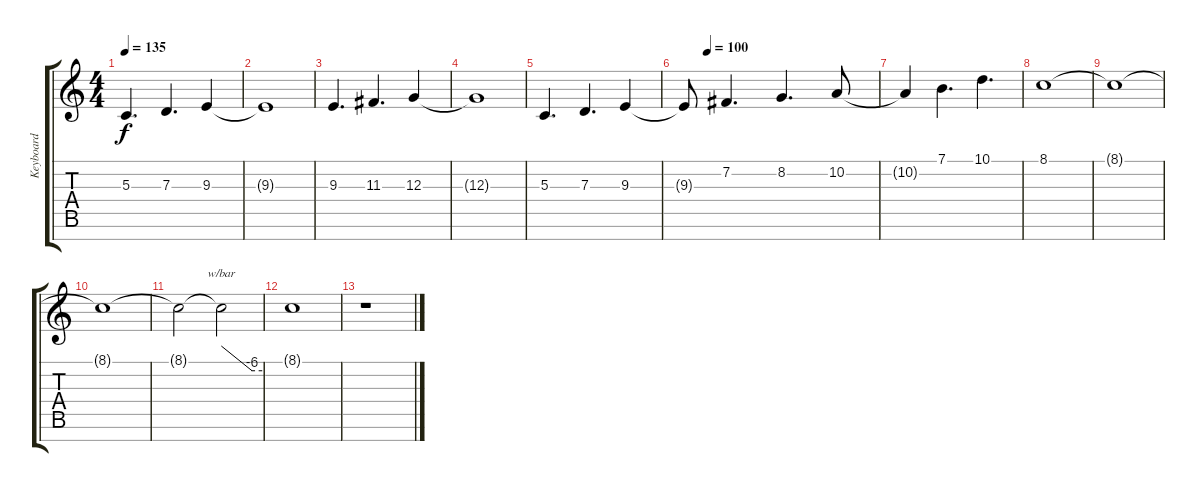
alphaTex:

\track ("Keyboard" "Keyboard") {instrument stringensemble1}
\staff {score tabs}
\tuning (E4 B3 G3 D3 A2 E2 B1) {hide}
\ts (4 4)
\tempo 135
\clef g2
\ks c
5.3.4{d dy f} 7.3.4{d} 9.3.4 |
9.3{t}.1 |
9.3.4{d} 11.3.4{d} 12.3.4 |
12.3{t}.1 |
5.3.4{d} 7.3.4{d} 9.3.4 |
\tempo (100 0.125)
9.3{t}.8 7.2.4{d} 8.2.4{d} 10.2.8 |
10.2{t}.4 7.1.4{d} 10.1.4{d} |
8.1.1 |
8.1{t}.1 |
8.1{t}.1 |
8.1{t}.2 8.1{t}.2{tbe (custom default 0 0 45 -24 60 -24)} |
8.1{t}.1 |
r.1
